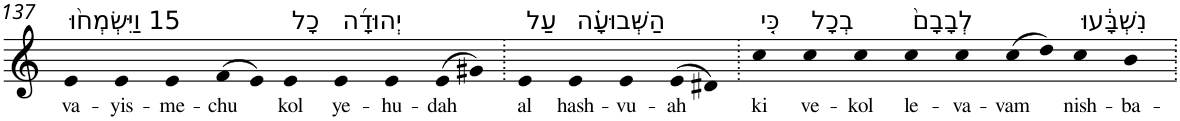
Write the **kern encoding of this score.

**kern	**text
*part1	*part1
*staff1	*staff1
*I"Piano	*
*I'Pno	*
!!LO:PB:g=z
*clefG2	*
*k[]	*
=137	=137
!LO:TX:a:t=15 וַיִּשְׂמְח֨וּ	!
!	!LO:LY:b
4e	va-
!	!LO:LY:b
4e	-yis-
!	!LO:LY:b
4e	-me-
!	!LO:LY:b
(>8f	-chu
8e)	.
!LO:TX:a:t=כָל	!
!	!LO:LY:b
4e	kol
!LO:TX:a:t=יְהוּדָ֜ה	!
!	!LO:LY:b
4e	ye-
!	!LO:LY:b
4e	-hu-
!	!LO:LY:b
(>8e	-dah
8g#X)	.
=138.	=138.
!LO:TX:a:t=עַל	!
!	!LO:LY:b
4e	al
!LO:TX:a:t=הַשְּׁבוּעָ֗ה	!
!	!LO:LY:b
4e	hash-
!	!LO:LY:b
4e	-vu-
!	!LO:LY:b
(>8e	-ah
8d#X)	.
=139.	=139.
!LO:TX:a:t=כִּ֤י	!
!	!LO:LY:b
4cc	ki
!LO:TX:a:t=בְכָל	!
!	!LO:LY:b
4cc	ve-
!	!LO:LY:b
4cc	-kol
!LO:TX:a:t=לְבָבָם֙	!
!	!LO:LY:b
4cc	le-
!	!LO:LY:b
4cc	-va-
!	!LO:LY:b
(>8cc	-vam
8dd)	.
!LO:TX:a:t=נִשְׁבָּ֔עוּ	!
!	!LO:LY:b
4cc	nish-
!	!LO:LY:b
4b	-ba-
=.	=.
*-	*-
